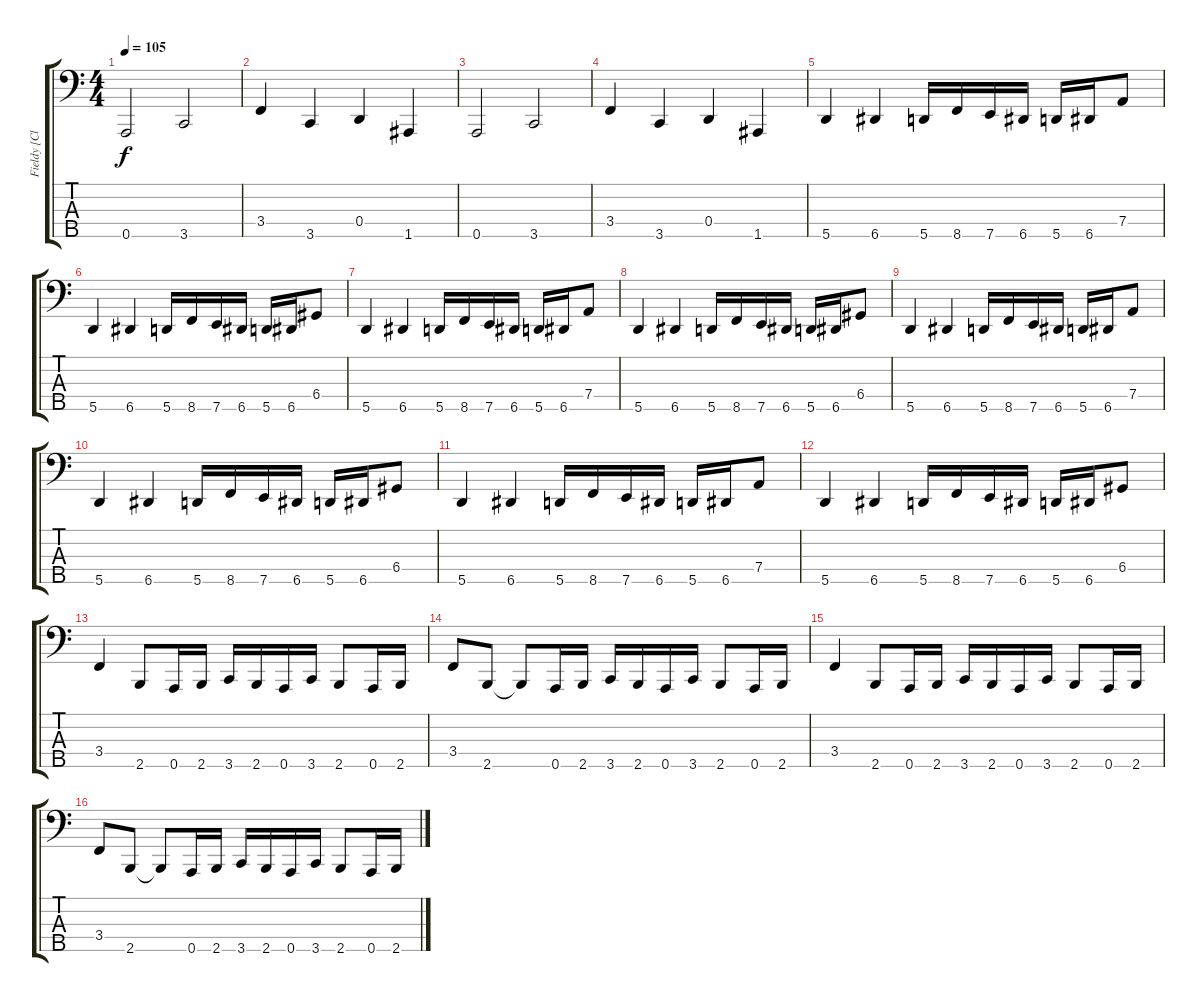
\track ("Fieldy [Clicks]" "Fieldy [Cl") {instrument slapbass1}
\staff {score tabs}
\tuning (F2 C2 G1 D1 A0) {hide}
\ts (4 4)
\tempo 105
\clef f4
\ks c
0.5.2{dy f} 3.5.2 |
3.4.4 3.5.4 0.4.4 1.5.4 |
0.5.2 3.5.2 |
3.4.4 3.5.4 0.4.4 1.5.4 |
5.5.4 6.5.4 5.5.16 8.5.16 7.5.16 6.5.16 5.5.16 6.5.16 7.4.8 |
5.5.4 6.5.4 5.5.16 8.5.16 7.5.16 6.5.16 5.5.16 6.5.16 6.4.8 |
5.5.4 6.5.4 5.5.16 8.5.16 7.5.16 6.5.16 5.5.16 6.5.16 7.4.8 |
5.5.4 6.5.4 5.5.16 8.5.16 7.5.16 6.5.16 5.5.16 6.5.16 6.4.8 |
5.5.4 6.5.4 5.5.16 8.5.16 7.5.16 6.5.16 5.5.16 6.5.16 7.4.8 |
5.5.4 6.5.4 5.5.16 8.5.16 7.5.16 6.5.16 5.5.16 6.5.16 6.4.8 |
5.5.4 6.5.4 5.5.16 8.5.16 7.5.16 6.5.16 5.5.16 6.5.16 7.4.8 |
5.5.4 6.5.4 5.5.16 8.5.16 7.5.16 6.5.16 5.5.16 6.5.16 6.4.8 |
3.4.4 2.5.8 0.5.16 2.5.16 3.5.16 2.5.16 0.5.16 3.5.16 2.5.8 0.5.16 2.5.16 |
3.4.8 2.5.8 2.5{t}.8 0.5.16 2.5.16 3.5.16 2.5.16 0.5.16 3.5.16 2.5.8 0.5.16 2.5.16 |
3.4.4 2.5.8 0.5.16 2.5.16 3.5.16 2.5.16 0.5.16 3.5.16 2.5.8 0.5.16 2.5.16 |
3.4.8 2.5.8 2.5{t}.8 0.5.16 2.5.16 3.5.16 2.5.16 0.5.16 3.5.16 2.5.8 0.5.16 2.5.16
